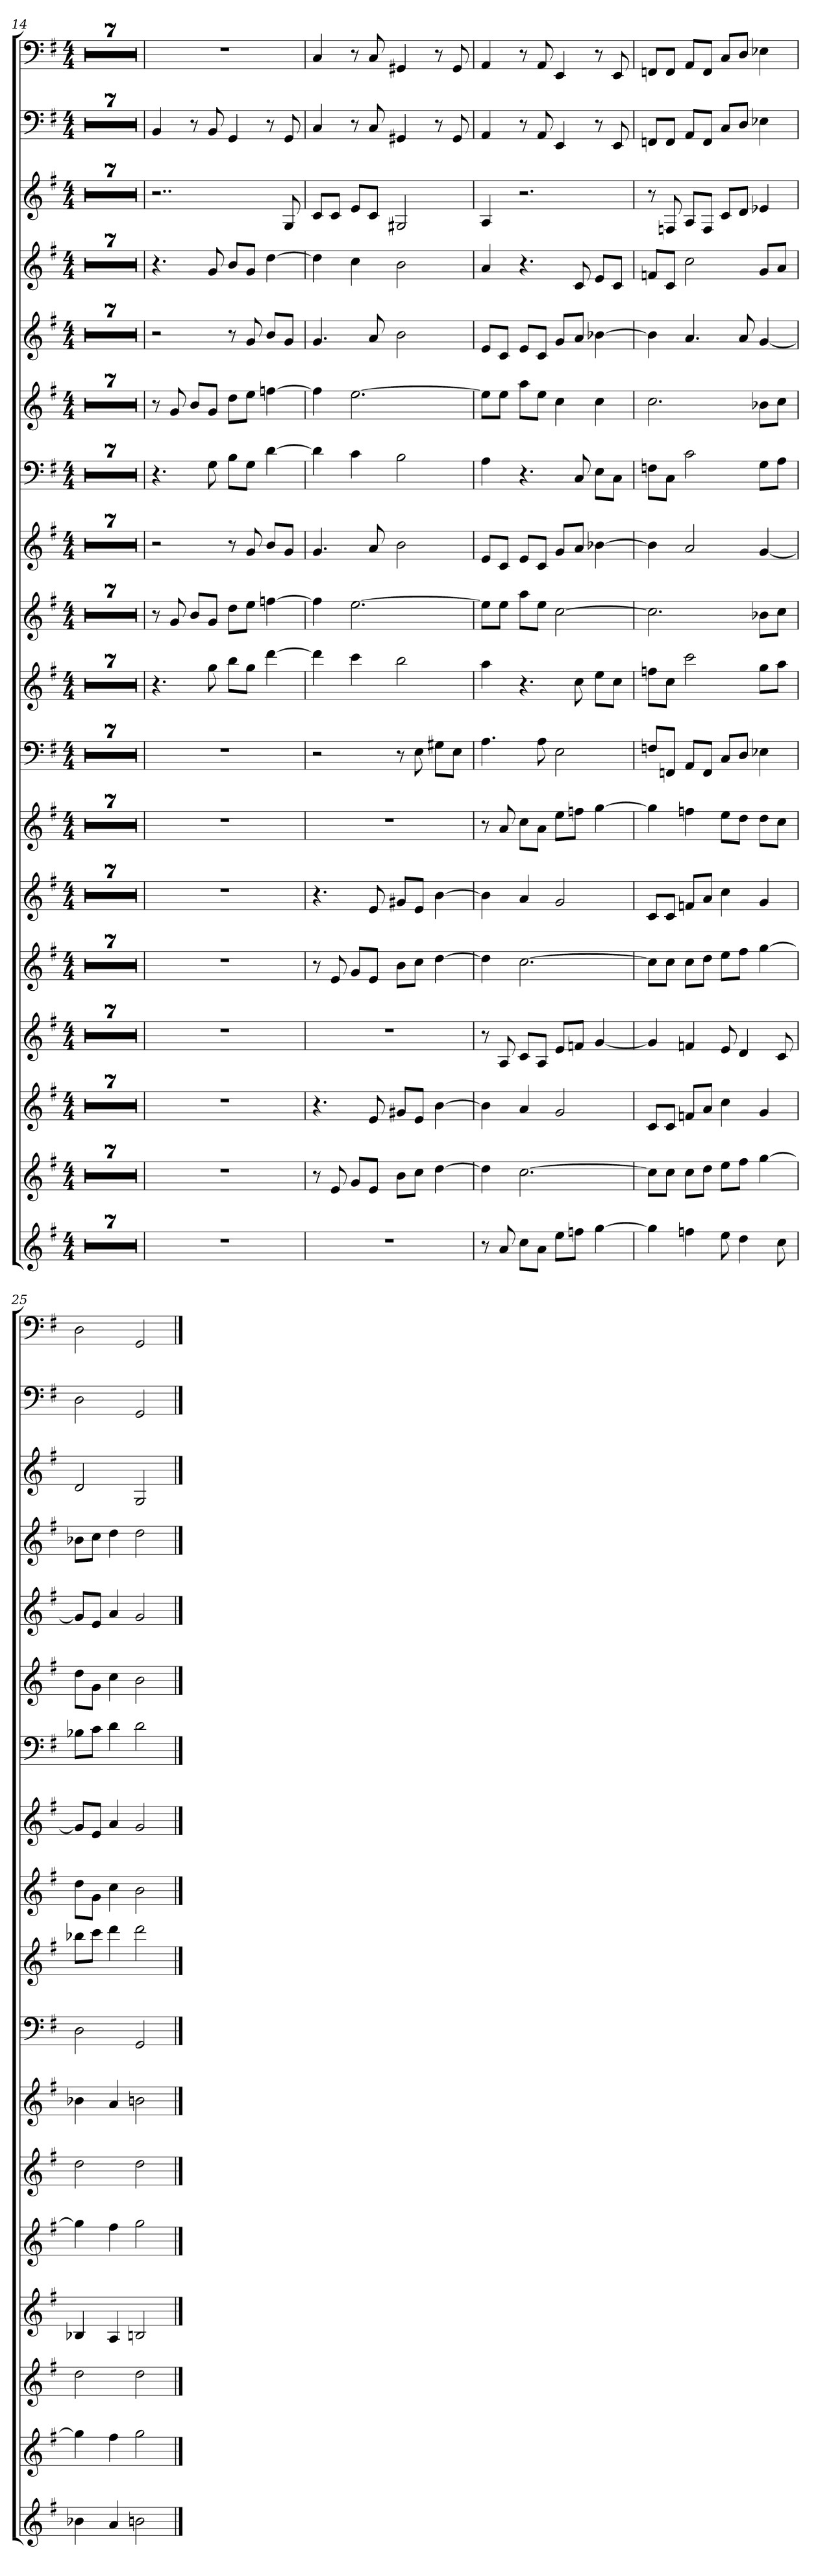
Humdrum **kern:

**kern	**kern	**kern	**kern	**kern	**kern	**kern	**kern	**kern	**kern	**kern	**kern	**kern	**kern	**kern	**kern	**kern	**kern
*part18	*part17	*part16	*part15	*part14	*part13	*part12	*part11	*part10	*part9	*part8	*part7	*part6	*part5	*part4	*part3	*part2	*part1
*staff18	*staff17	*staff16	*staff15	*staff14	*staff13	*staff12	*staff11	*staff10	*staff9	*staff8	*staff7	*staff6	*staff5	*staff4	*staff3	*staff2	*staff1
*k[f#]	*k[f#]	*k[f#]	*k[f#]	*k[f#]	*k[f#]	*k[f#]	*k[f#]	*k[f#]	*k[f#]	*k[f#]	*k[f#]	*k[f#]	*k[f#]	*k[f#]	*k[f#]	*k[f#]	*k[f#]
*G:	*G:	*G:	*G:	*G:	*G:	*G:	*G:	*G:	*G:	*G:	*G:	*G:	*G:	*G:	*G:	*G:	*G:
*M4/4	*M4/4	*M4/4	*M4/4	*M4/4	*M4/4	*M4/4	*M4/4	*M4/4	*M4/4	*M4/4	*M4/4	*M4/4	*M4/4	*M4/4	*M4/4	*M4/4	*M4/4
=14	=14	=14	=14	=14	=14	=14	=14	=14	=14	=14	=14	=14	=14	=14	=14	=14	=14
1r	1r	1r	1r	1r	1r	1r	1r	1r	1r	1r	1r	1r	1r	1r	1r	1r	1r
=15	=15	=15	=15	=15	=15	=15	=15	=15	=15	=15	=15	=15	=15	=15	=15	=15	=15
1r	1r	1r	1r	1r	1r	1r	1r	1r	1r	1r	1r	1r	1r	1r	1r	1r	1r
=16	=16	=16	=16	=16	=16	=16	=16	=16	=16	=16	=16	=16	=16	=16	=16	=16	=16
1r	1r	1r	1r	1r	1r	1r	1r	1r	1r	1r	1r	1r	1r	1r	1r	1r	1r
=17	=17	=17	=17	=17	=17	=17	=17	=17	=17	=17	=17	=17	=17	=17	=17	=17	=17
1r	1r	1r	1r	1r	1r	1r	1r	1r	1r	1r	1r	1r	1r	1r	1r	1r	1r
=18	=18	=18	=18	=18	=18	=18	=18	=18	=18	=18	=18	=18	=18	=18	=18	=18	=18
1r	1r	1r	1r	1r	1r	1r	1r	1r	1r	1r	1r	1r	1r	1r	1r	1r	1r
=19	=19	=19	=19	=19	=19	=19	=19	=19	=19	=19	=19	=19	=19	=19	=19	=19	=19
1r	1r	1r	1r	1r	1r	1r	1r	1r	1r	1r	1r	1r	1r	1r	1r	1r	1r
=20	=20	=20	=20	=20	=20	=20	=20	=20	=20	=20	=20	=20	=20	=20	=20	=20	=20
1r	1r	1r	1r	1r	1r	1r	1r	1r	1r	1r	1r	1r	1r	1r	1r	1r	1r
=21	=21	=21	=21	=21	=21	=21	=21	=21	=21	=21	=21	=21	=21	=21	=21	=21	=21
1r	1r	1r	1r	1r	1r	1r	1r	4.r	8r	2r	4.r	8r	2r	4.r	2..r	4BB	1r
.	.	.	.	.	.	.	.	.	8g	.	.	8g	.	.	.	.	.
.	.	.	.	.	.	.	.	.	8bL	.	.	8bL	.	.	.	8r	.
.	.	.	.	.	.	.	.	8gg	8gJ	.	8G	8gJ	.	8g	.	8BB	.
.	.	.	.	.	.	.	.	8bbL	8ddL	8r	8BL	8ddL	8r	8bL	.	4GG	.
.	.	.	.	.	.	.	.	8ggJ	8eeJ	8g	8GJ	8eeJ	8g	8gJ	.	.	.
.	.	.	.	.	.	.	.	[4ddd	[4ffn	8bL	[4d	[4ffn	8bL	[4dd	.	8r	.
.	.	.	.	.	.	.	.	.	.	8gJ	.	.	8gJ	.	8G	8GG	.
=22	=22	=22	=22	=22	=22	=22	=22	=22	=22	=22	=22	=22	=22	=22	=22	=22	=22
1r	8r	4.r	1r	8r	4.r	1r	2r	4ddd]	4ff]	4.g	4d]	4ff]	4.g	4dd]	8cL	4C	4C
.	8e	.	.	8e	.	.	.	.	.	.	.	.	.	.	8cJ	.	.
.	8gL	.	.	8gL	.	.	.	4ccc	[2.ee	.	4c	[2.ee	.	4cc	8eL	8r	8r
.	8eJ	8e	.	8eJ	8e	.	.	.	.	8a	.	.	8a	.	8cJ	8C	8C
.	8bL	8g#XL	.	8bL	8g#XL	.	8r	2bb	.	2b	2B	.	2b	2b	2G#X	4GG#X	4GG#X
.	8ccJ	8eJ	.	8ccJ	8eJ	.	8E	.	.	.	.	.	.	.	.	.	.
.	[4dd	[4b	.	[4dd	[4b	.	8G#XL	.	.	.	.	.	.	.	.	8r	8r
.	.	.	.	.	.	.	8EJ	.	.	.	.	.	.	.	.	8GG#	8GG#
=23	=23	=23	=23	=23	=23	=23	=23	=23	=23	=23	=23	=23	=23	=23	=23	=23	=23
8r	4dd]	4b]	8r	4dd]	4b]	8r	4.A	4aa	8eeL]	8eL	4A	8eeL]	8eL	4a	4A	4AA	4AA
8a	.	.	8A	.	.	8a	.	.	8eeJ	8cJ	.	8eeJ	8cJ	.	.	.	.
8ccL	[2.cc	4a	8cL	[2.cc	4a	8ccL	.	4.r	8aaL	8eL	4.r	8aaL	8eL	4.r	2.r	8r	8r
8aJ	.	.	8AJ	.	.	8aJ	8A	.	8eeJ	8cJ	.	8eeJ	8cJ	.	.	8AA	8AA
8eeL	.	2g	8eL	.	2g	8eeL	2E	.	[2cc	8gL	.	4cc	8gL	.	.	4EE	4EE
8ffnJ	.	.	8fnJ	.	.	8ffnJ	.	8cc	.	8aJ	8C	.	8aJ	8c	.	.	.
[4gg	.	.	[4g	.	.	[4gg	.	8eeL	.	[4b-X	8EL	4cc	[4b-X	8eL	.	8r	8r
.	.	.	.	.	.	.	.	8ccJ	.	.	8CJ	.	.	8cJ	.	8EE	8EE
=24	=24	=24	=24	=24	=24	=24	=24	=24	=24	=24	=24	=24	=24	=24	=24	=24	=24
4gg]	8ccL]	8cL	4g]	8ccL]	8cL	4gg]	8FnL	8ffnL	2.cc]	4b-]	8FnL	2.cc	4b-]	8fnL	8r	8FFnL	8FFnL
.	8ccJ	8cJ	.	8ccJ	8cJ	.	8FFnJ	8ccJ	.	.	8CJ	.	.	8cJ	8Fn	8FFJ	8FFJ
4ffn	8ccL	8fnL	4fn	8ccL	8fnL	4ffn	8AAL	2ccc	.	2a	2c	.	4.a	2cc	8AL	8AAL	8AAL
.	8ddJ	8aJ	.	8ddJ	8aJ	.	8FFJ	.	.	.	.	.	.	.	8FJ	8FFJ	8FFJ
8ee	8eeL	4cc	8e	8eeL	4cc	8eeL	8CL	.	.	.	.	.	.	.	8cL	8CL	8CL
4dd	8ff#J	.	4d	8ff#J	.	8ddJ	8DJ	.	.	.	.	.	8a	.	8dJ	8DJ	8DJ
.	[4gg	4g	.	[4gg	4g	8ddL	4E-X	8ggL	8b-XL	[4g	8GL	8b-XL	[4g	8gL	4e-X	4E-X	4E-X
8cc	.	.	8c	.	.	8ccJ	.	8aaJ	8ccJ	.	8AJ	8ccJ	.	8aJ	.	.	.
=25	=25	=25	=25	=25	=25	=25	=25	=25	=25	=25	=25	=25	=25	=25	=25	=25	=25
4b-X	4gg]	2dd	4B-X	4gg]	2dd	4b-X	2D	8bb-XL	8ddL	8gL]	8B-XL	8ddL	8gL]	8b-XL	2d	2D	2D
.	.	.	.	.	.	.	.	8cccJ	8gJ	8eJ	8cJ	8gJ	8eJ	8ccJ	.	.	.
4a	4ff#	.	4A	4ff#	.	4a	.	4ddd	4cc	4a	4d	4cc	4a	4dd	.	.	.
2bn	2gg	2dd	2Bn	2gg	2dd	2bn	2GG	2ddd	2b	2g	2d	2b	2g	2dd	2G	2GG	2GG
==	==	==	==	==	==	==	==	==	==	==	==	==	==	==	==	==	==
*-	*-	*-	*-	*-	*-	*-	*-	*-	*-	*-	*-	*-	*-	*-	*-	*-	*-
